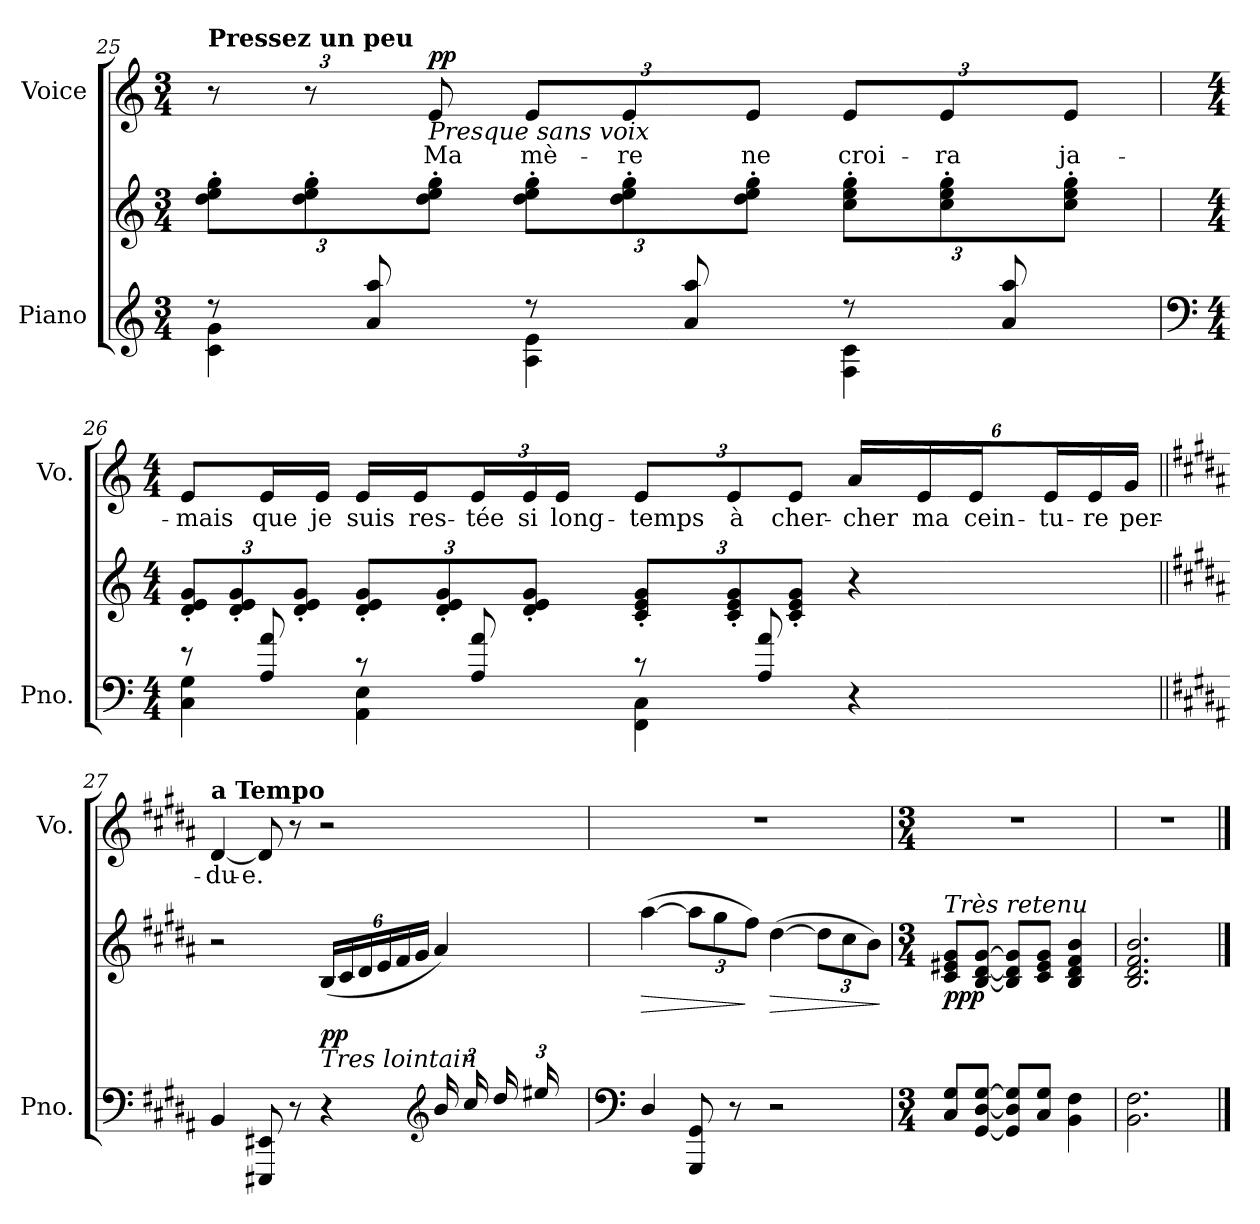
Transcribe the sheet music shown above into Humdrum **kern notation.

**kern	**kern	**dynam	**kern	**text	**dynam
*part2	*part2	*part2	*part1	*part1	*part1
*staff3	*staff2	*staff2/3	*staff1	*staff1	*staff1
*I"Piano	*	*	*I"Voice	*	*
*I'Pno.	*	*	*I'Vo.	*	*
*clefG2	*clefG2	*	*clefG2	*	*
*k[]	*k[]	*	*k[]	*	*
*M3/4	*M3/4	*	*M3/4	*	*
=25	=25	=25	=25	=25	=25
*^	*	*	*	*	*
*	*	*	*	*Xbrackettup	*	*
!	!	!	!	!LO:TX:a:B:t=Pressez un peu	!	!
8r	4c\ 4g\	12dd\' 12ee\' 12gg\'L	.	12r	.	.
.	.	12dd\' 12ee\' 12gg\'	.	12r	.	.
8a/ 8aa/	.	.	.	.	.	.
!	!	!	!	!LO:TX:b:i:t=Presque sans voix	!	!
!	!	!	!	!	!LO:LY:b	!LO:DY:a
.	.	12dd\' 12ee\' 12gg\'J	.	12e/	Ma	pp
!	!	!	!	!	!LO:LY:b	!
8r	4A\ 4e\	12dd\' 12ee\' 12gg\'L	.	12e/L	mè-	.
!	!	!	!	!	!LO:LY:b	!
.	.	12dd\' 12ee\' 12gg\'	.	12e/	-re	.
8a/ 8aa/	.	.	.	.	.	.
!	!	!	!	!	!LO:LY:b	!
.	.	12dd\' 12ee\' 12gg\'J	.	12e/J	ne	.
!	!	!	!	!	!LO:LY:b	!
8r	4F\ 4c\	12cc\' 12ee\' 12gg\'L	.	12e/L	croi-	.
!	!	!	!	!	!LO:LY:b	!
.	.	12cc\' 12ee\' 12gg\'	.	12e/	-ra	.
8a/ 8aa/	.	.	.	.	.	.
!	!	!	!	!	!LO:LY:b	!
.	.	12cc\' 12ee\' 12gg\'J	.	12e/J	ja-	.
!!LO:LB:g=z
=26	=26	=26	=26	=26	=26	=26
*clefF4	*	*	*	*	*	*
*M4/4	*	*M4/4	*	*M4/4	*	*
*	*	*Xbrackettup	*	*	*	*
!	!	!	!LO:DY:b	!	!LO:LY:b	!
!	!	!	!LO:DY:n=1:b	!	!	!
8r	4C\ 4G\	12d/' 12e/' 12g/'L	other-dynamics pp	8e/L	-mais	.
.	.	12d/' 12e/' 12g/'	.	.	.	.
!	!	!	!	!	!LO:LY:b	!
8A/ 8a/	.	.	.	16e/L	que	.
.	.	12d/' 12e/' 12g/'J	.	.	.	.
!	!	!	!	!	!LO:LY:b	!
.	.	.	.	16e/JJ	je	.
!	!	!	!	!	!LO:LY:b	!
8r	4AA\ 4E\	12d/' 12e/' 12g/'L	.	16e/LL	suis	.
!	!	!	!	!	!LO:LY:b	!
.	.	.	.	16e/J	res-	.
.	.	12d/' 12e/' 12g/'	.	.	.	.
*	*	*	*	*brackettup	*	*
!	!	!	!	!	!LO:LY:b	!
8A/ 8a/	.	.	.	24e/L	-tée	.
!	!	!	!	!	!LO:LY:b	!
.	.	12d/' 12e/' 12g/'J	.	24e/	si	.
!	!	!	!	!	!LO:LY:b	!
.	.	.	.	24e/JJ	long-	.
!	!	!	!	!	!LO:LY:b	!
8r	4FF\ 4C\	12c/' 12e/' 12g/'L	.	12e/L	-temps	.
!	!	!	!	!	!LO:LY:b	!
.	.	12c/' 12e/' 12g/'	.	12e/	à	.
8A/ 8a/	.	.	.	.	.	.
!	!	!	!	!	!LO:LY:b	!
.	.	12c/' 12e/' 12g/'J	.	12e/J	cher-	.
!	!	!	!	!	!LO:LY:b	!
4ryy	4r	4r	.	24a/LL	-cher	.
!	!	!	!	!	!LO:LY:b	!
.	.	.	.	24e/	ma	.
!	!	!	!	!	!LO:LY:b	!
.	.	.	.	24e/J	cein-	.
!	!	!	!	!	!LO:LY:b	!
.	.	.	.	24e/L	-tu-	.
!	!	!	!	!	!LO:LY:b	!
.	.	.	.	24e/	-re	.
!	!	!	!	!	!LO:LY:b	!
.	.	.	.	24g/JJ	per-	.
*v	*v	*	*	*	*	*
!!LO:PB:g=z
=27||	=27||	=27||	=27||	=27||	=27||
*k[f#c#g#d#a#]	*k[f#c#g#d#a#]	*	*k[f#c#g#d#a#]	*	*
*	*^	*	*	*	*
!	!	!	!	!LO:TX:a:B:t=a Tempo	!	!
!	!	!	!	!	!LO:LY:b	!
4BB/	2r	12%11ryy	.	[4d#/	-du-	.
!	!	!	!	!	!LO:LY:b	!
8EEE#X/ 8EE#X/	.	.	.	8d#/]	-e.	.
8r	.	.	.	8r	.	.
!	!LO:TX:b:i:t=Tres lointain	!	!	!	!	!
!	!	!	!LO:DY:b	!	!	!
4r	(24B/LL	.	pp	2r	.	.
.	24c#/	.	.	.	.	.
.	24d#/	.	.	.	.	.
.	24e/	.	.	.	.	.
.	24f#/	.	.	.	.	.
.	24g#/JJ	.	.	.	.	.
*clefG2	*	*	*	*	*	*
*Xbrackettup	*	*	*	*	*	*
(<24b/LL	4a#/)	.	.	.	.	.
24cc#/	.	.	.	.	.	.
24dd#/	.	.	.	.	.	.
24ee#X/	.	.	.	.	.	.
12ryy	.	24ff#\	.	.	.	.
.	.	24gg#\JJ)	.	.	.	.
*	*v	*v	*	*	*	*
=28	=28	=28	=28	=28	=28
*clefF4	*	*	*	*	*
*	*^	*	*	*	*
!	!	!	!LO:HP:b	!	!	!
*	*v	*v	*	*	*	*
4D#/	([4aa#\	>	1r	.	.
8GGG#/ 8GG#/	12aa#\L]	.	.	.	.
.	12gg#\	.	.	.	.
8r	.	.	.	.	.
.	12ff#\J)	]	.	.	.
!	!	!LO:HP:b	!	!	!
2r	([4dd#\	>	.	.	.
.	12dd#\L]	.	.	.	.
.	12cc#\	.	.	.	.
.	12b\J)	.	.	.	.
.	.	]	.	.	.
!!LO:LB:g=z
=29	=29	=29	=29	=29	=29
*M3/4	*M3/4	*	*M3/4	*	*
!	!LO:TX:a:i:t=Très retenu	!	!	!	!
!	!	!LO:DY:b	!	!	!
8C#/ 8G#/L	8c#/ 8e#X/ 8g#/L	ppp	2.r	.	.
[8GG#/ [8D#/ [8G#/J	[8B/ [8d#/ [8g#/J	.	.	.	.
8GG#/] 8D#/] 8G#/]L	8B/] 8d#/] 8g#/]L	.	.	.	.
8C#/ 8G#/J	8c#/ 8e#/ 8g#/J	.	.	.	.
4BB\ 4F#\	4B/ 4d#/ 4f#/ 4b/	.	.	.	.
=30	=30	=30	=30	=30	=30
2.BB\ 2.F#\	2.B/ 2.d#/ 2.f#/ 2.b/	.	2.r	.	.
==	==	==	==	==	==
*-	*-	*-	*-	*-	*-
